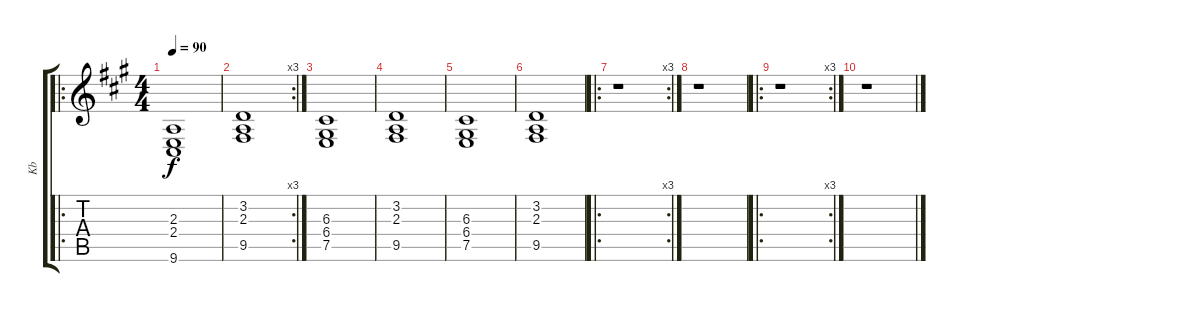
\track ("Kb" "Kb") {instrument electricgrandpiano}
\staff {score tabs}
\tuning (E4 B3 G3 D3 A2 E2) {hide}
\ro
\ts (4 4)
\tempo 90
\clef g2
\ks a
(2.3 2.4 9.6).1{dy f} |
\rc 3
(3.2 2.3 9.5).1 |
(6.3 6.4 7.5).1 |
(3.2 2.3 9.5).1 |
(6.3 6.4 7.5).1 |
(3.2 2.3 9.5).1 |
\ro
\rc 3
r.1 |
r.1 |
\ro
\rc 3
r.1 |
r.1
